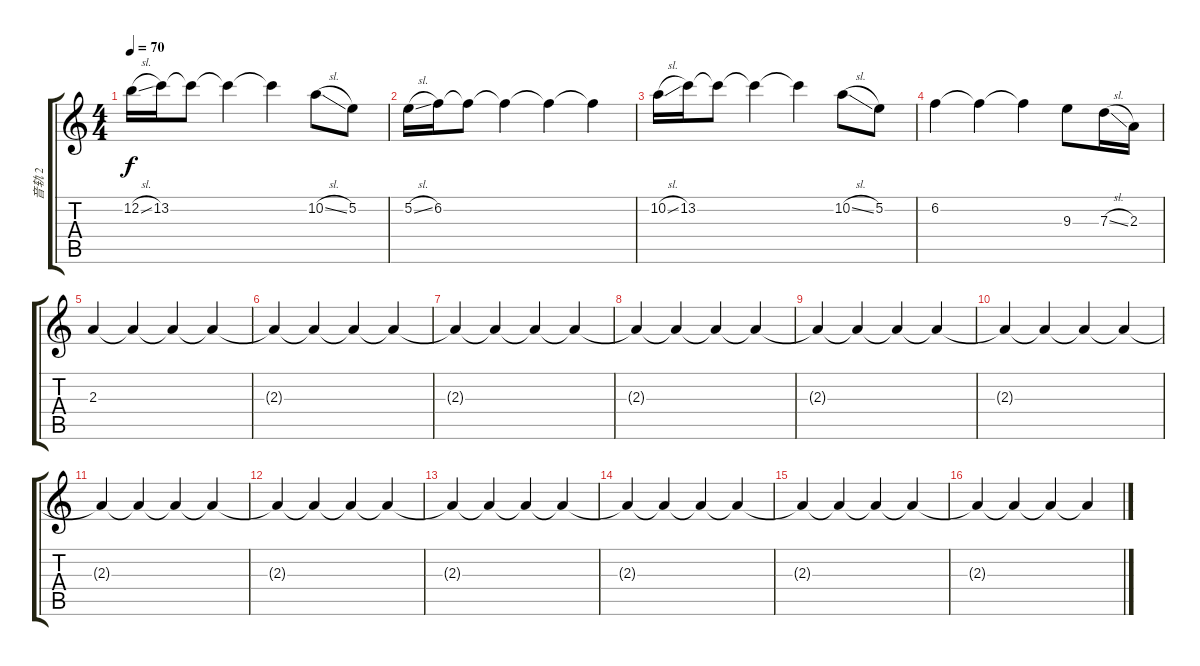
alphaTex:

\track ("音轨 2" "音轨 2") {instrument acousticguitarsteel}
\staff {score tabs}
\tuning (E4 B3 G3 D3 A2 E2) {hide}
\ts (4 4)
\tempo 70
\clef g2
\ks c
12.2{sl}.16{dy f} 13.2.16 13.2{t}.8 13.2{t}.4 13.2{t}.4 10.2{sl}.8 5.2.8 |
5.2{sl}.16 6.2.16 6.2{t}.8 6.2{t}.4 6.2{t}.4 6.2{t}.4 |
10.2{sl}.16 13.2.16 13.2{t}.8 13.2{t}.4 13.2{t}.4 10.2{sl}.8 5.2.8 |
6.2.4 6.2{t}.4 6.2{t}.4 9.3.8 7.3{sl}.16 2.3.16 |
2.3.4 2.3{t}.4 2.3{t}.4 2.3{t}.4 |
2.3{t}.4 2.3{t}.4 2.3{t}.4 2.3{t}.4 |
2.3{t}.4 2.3{t}.4 2.3{t}.4 2.3{t}.4 |
2.3{t}.4 2.3{t}.4 2.3{t}.4 2.3{t}.4 |
2.3{t}.4 2.3{t}.4 2.3{t}.4 2.3{t}.4 |
2.3{t}.4 2.3{t}.4 2.3{t}.4 2.3{t}.4 |
2.3{t}.4 2.3{t}.4 2.3{t}.4 2.3{t}.4 |
2.3{t}.4 2.3{t}.4 2.3{t}.4 2.3{t}.4 |
2.3{t}.4 2.3{t}.4 2.3{t}.4 2.3{t}.4 |
2.3{t}.4 2.3{t}.4 2.3{t}.4 2.3{t}.4 |
2.3{t}.4 2.3{t}.4 2.3{t}.4 2.3{t}.4 |
2.3{t}.4 2.3{t}.4 2.3{t}.4 2.3{t}.4
